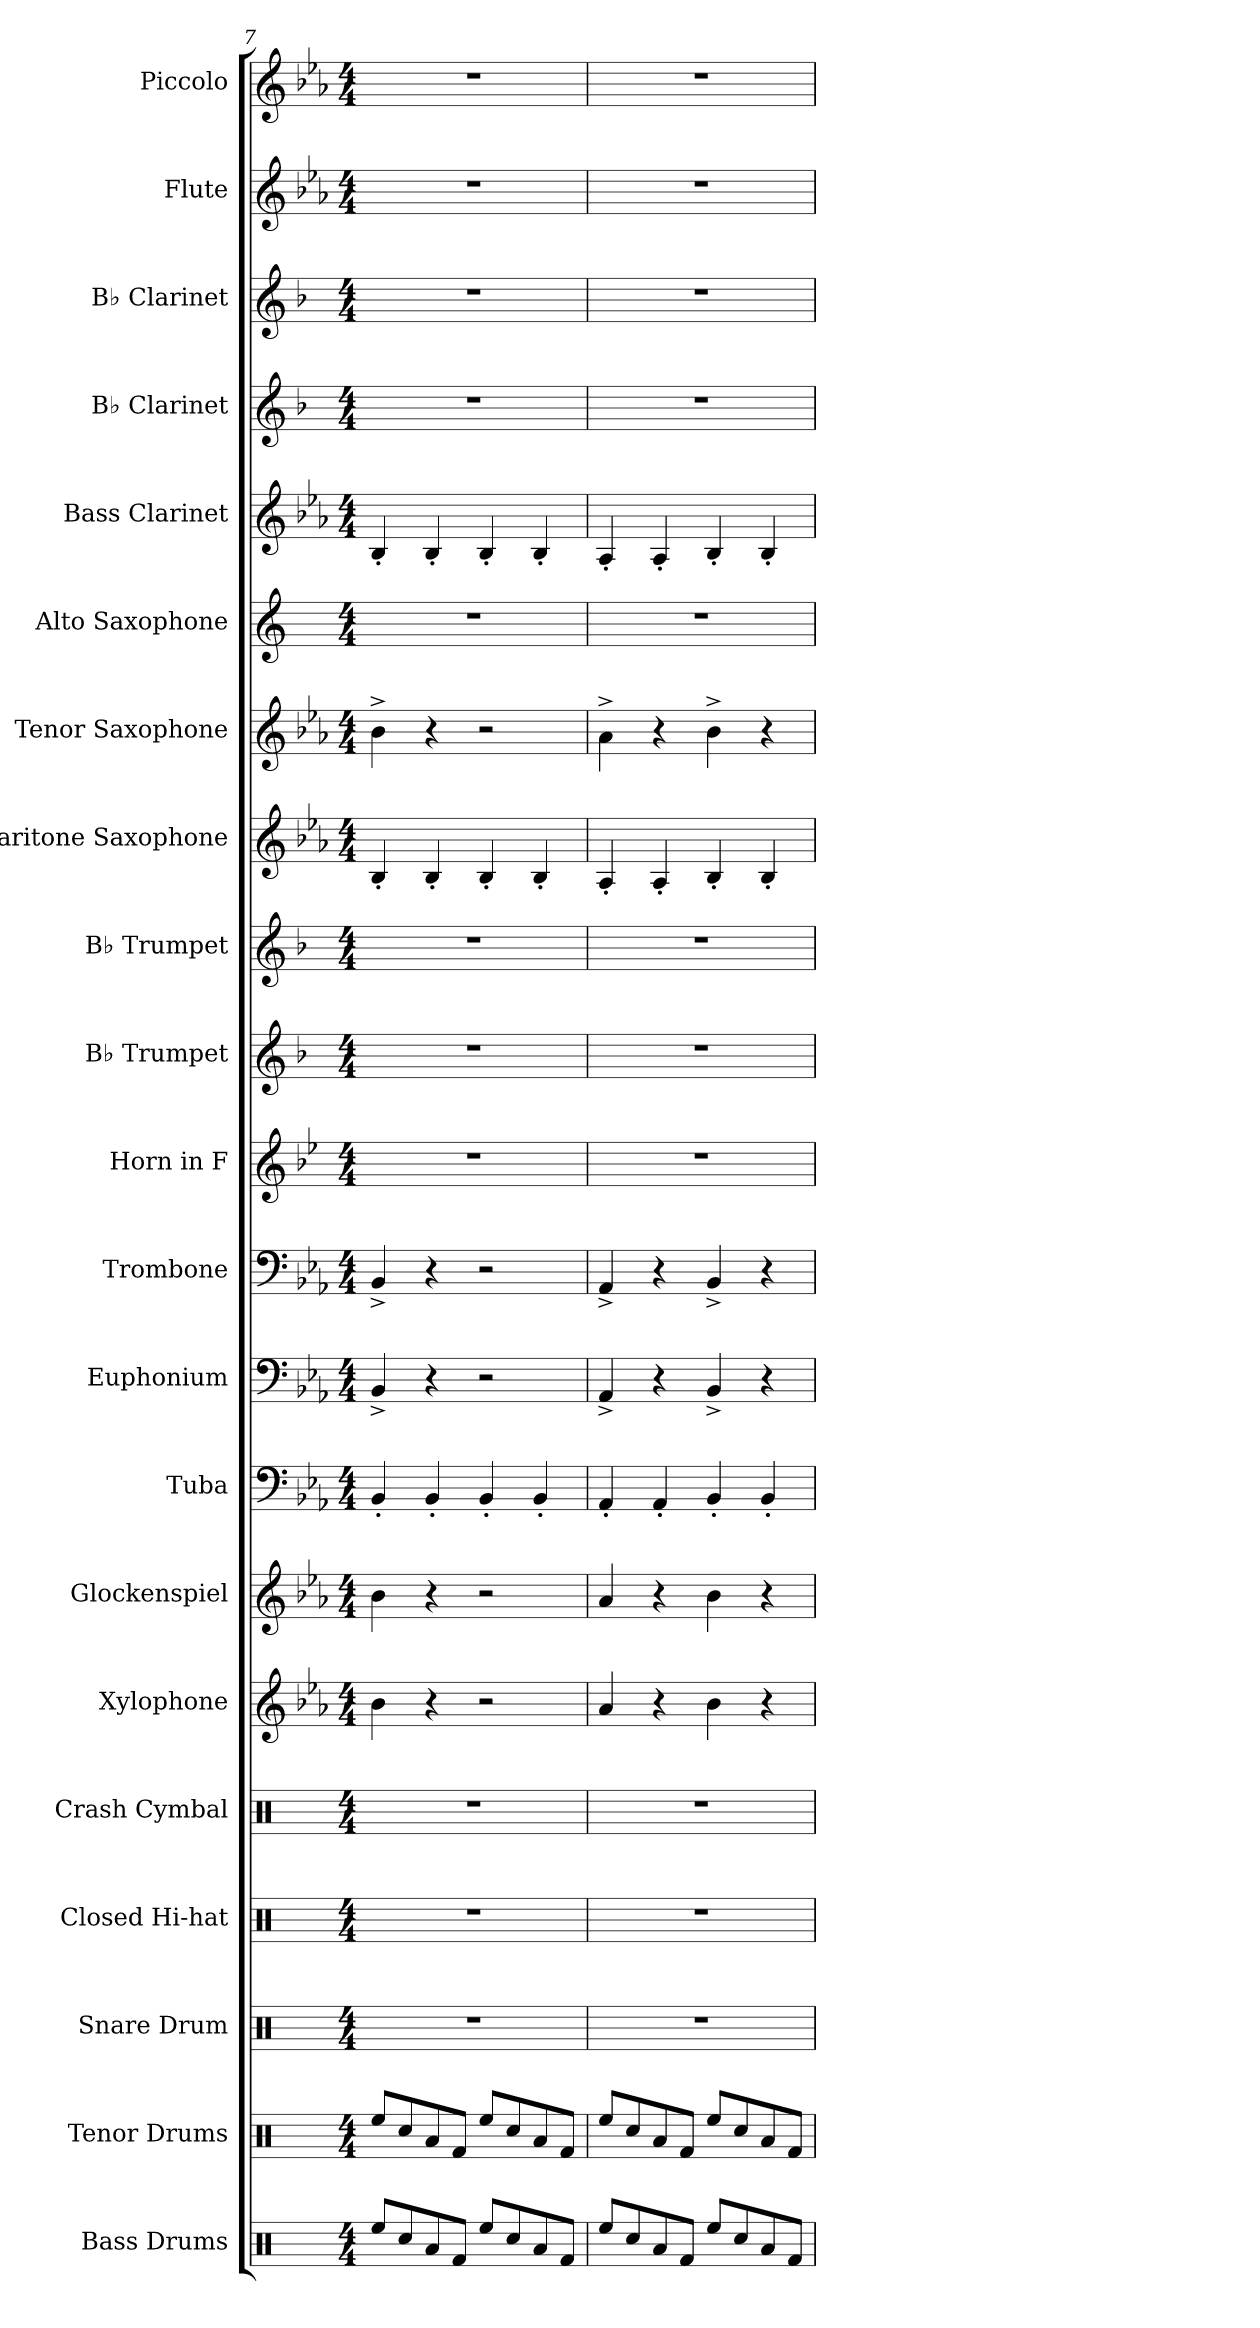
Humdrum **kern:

**kern	**kern	**kern	**kern	**kern	**kern	**kern	**kern	**kern	**kern	**kern	**kern	**kern	**kern	**kern	**kern	**kern	**kern	**kern	**kern	**kern
*part21	*part20	*part19	*part18	*part17	*part16	*part15	*part14	*part13	*part12	*part11	*part10	*part9	*part8	*part7	*part6	*part5	*part4	*part3	*part2	*part1
*staff21	*staff20	*staff19	*staff18	*staff17	*staff16	*staff15	*staff14	*staff13	*staff12	*staff11	*staff10	*staff9	*staff8	*staff7	*staff6	*staff5	*staff4	*staff3	*staff2	*staff1
*I"Bass Drums	*I"Tenor Drums	*I"Snare Drum	*I"Closed Hi-hat	*I"Crash Cymbal	*I"Xylophone	*I"Glockenspiel	*I"Tuba	*I"Euphonium	*I"Trombone	*I"Horn in F	*I"B♭ Trumpet	*I"B♭ Trumpet	*I"Baritone Saxophone	*I"Tenor Saxophone	*I"Alto Saxophone	*I"Bass Clarinet	*I"B♭ Clarinet	*I"B♭ Clarinet	*I"Flute	*I"Piccolo
*I'B.D.	*I'T.D.	*I'S.D.	*I'Hi-hat	*I'Cr. Cym.	*I'Xyl.	*I'Glk.	*I'Tba.	*I'Euph.	*I'Tbn.	*	*I'B♭ Tpt.	*I'B♭ Tpt.	*I'Bar. Sax.	*I'T. Sax.	*I'A. Sax.	*I'B. Cl.	*I'B♭ Cl.	*I'B♭ Cl.	*I'Fl.	*I'Picc.
*clefX	*clefX	*clefX	*clefX	*clefX	*clefG2	*clefG2	*clefF4	*clefF4	*clefF4	*clefG2	*clefG2	*clefG2	*clefG2	*clefG2	*clefG2	*clefG2	*clefG2	*clefG2	*clefG2	*clefG2
*	*	*	*	*	*ITrd-7c-12	*ITrd-14c-24	*	*	*	*ITrd4c7	*ITrd1c2	*ITrd1c2	*ITrd12c21	*ITrd8c14	*ITrd5c9	*ITrd8c14	*ITrd1c2	*ITrd1c2	*	*ITrd-7c-12
*k[]	*k[]	*k[]	*k[]	*k[]	*k[b-e-a-]	*k[b-e-a-]	*k[b-e-a-]	*k[b-e-a-]	*k[b-e-a-]	*k[b-e-a-]	*k[b-e-a-]	*k[b-e-a-]	*k[b-e-a-]	*k[b-e-a-]	*k[b-e-a-]	*k[b-e-a-]	*k[b-e-a-]	*k[b-e-a-]	*k[b-e-a-]	*k[b-e-a-]
*M4/4	*M4/4	*M4/4	*M4/4	*M4/4	*M4/4	*M4/4	*M4/4	*M4/4	*M4/4	*M4/4	*M4/4	*M4/4	*M4/4	*M4/4	*M4/4	*M4/4	*M4/4	*M4/4	*M4/4	*M4/4
=7	=7	=7	=7	=7	=7	=7	=7	=7	=7	=7	=7	=7	=7	=7	=7	=7	=7	=7	=7	=7
8Ree/L	8Ree/L	1r	1r	1r	4bb-\	4bbb-\	4BB-'/	4BB-^/	4BB-^/	1r	1r	1r	4BB-'/	4B-^\	1r	4BB-'/	1r	1r	1r	1r
8Rcc/	8Rcc/	.	.	.	.	.	.	.	.	.	.	.	.	.	.	.	.	.	.	.
8Ra/	8Ra/	.	.	.	4r	4r	4BB-'/	4r	4r	.	.	.	4BB-'/	4r	.	4BB-'/	.	.	.	.
8Rf/J	8Rf/J	.	.	.	.	.	.	.	.	.	.	.	.	.	.	.	.	.	.	.
8Ree/L	8Ree/L	.	.	.	2r	2r	4BB-'/	2r	2r	.	.	.	4BB-'/	2r	.	4BB-'/	.	.	.	.
8Rcc/	8Rcc/	.	.	.	.	.	.	.	.	.	.	.	.	.	.	.	.	.	.	.
8Ra/	8Ra/	.	.	.	.	.	4BB-'/	.	.	.	.	.	4BB-'/	.	.	4BB-'/	.	.	.	.
8Rf/J	8Rf/J	.	.	.	.	.	.	.	.	.	.	.	.	.	.	.	.	.	.	.
=8	=8	=8	=8	=8	=8	=8	=8	=8	=8	=8	=8	=8	=8	=8	=8	=8	=8	=8	=8	=8
8Ree/L	8Ree/L	1r	1r	1r	4aa-/	4aaa-/	4AA-'/	4AA-^/	4AA-^/	1r	1r	1r	4AA-'/	4A-^\	1r	4AA-'/	1r	1r	1r	1r
8Rcc/	8Rcc/	.	.	.	.	.	.	.	.	.	.	.	.	.	.	.	.	.	.	.
8Ra/	8Ra/	.	.	.	4r	4r	4AA-'/	4r	4r	.	.	.	4AA-'/	4r	.	4AA-'/	.	.	.	.
8Rf/J	8Rf/J	.	.	.	.	.	.	.	.	.	.	.	.	.	.	.	.	.	.	.
8Ree/L	8Ree/L	.	.	.	4bb-\	4bbb-\	4BB-'/	4BB-^/	4BB-^/	.	.	.	4BB-'/	4B-^\	.	4BB-'/	.	.	.	.
8Rcc/	8Rcc/	.	.	.	.	.	.	.	.	.	.	.	.	.	.	.	.	.	.	.
8Ra/	8Ra/	.	.	.	4r	4r	4BB-'/	4r	4r	.	.	.	4BB-'/	4r	.	4BB-'/	.	.	.	.
8Rf/J	8Rf/J	.	.	.	.	.	.	.	.	.	.	.	.	.	.	.	.	.	.	.
=	=	=	=	=	=	=	=	=	=	=	=	=	=	=	=	=	=	=	=	=
*-	*-	*-	*-	*-	*-	*-	*-	*-	*-	*-	*-	*-	*-	*-	*-	*-	*-	*-	*-	*-
